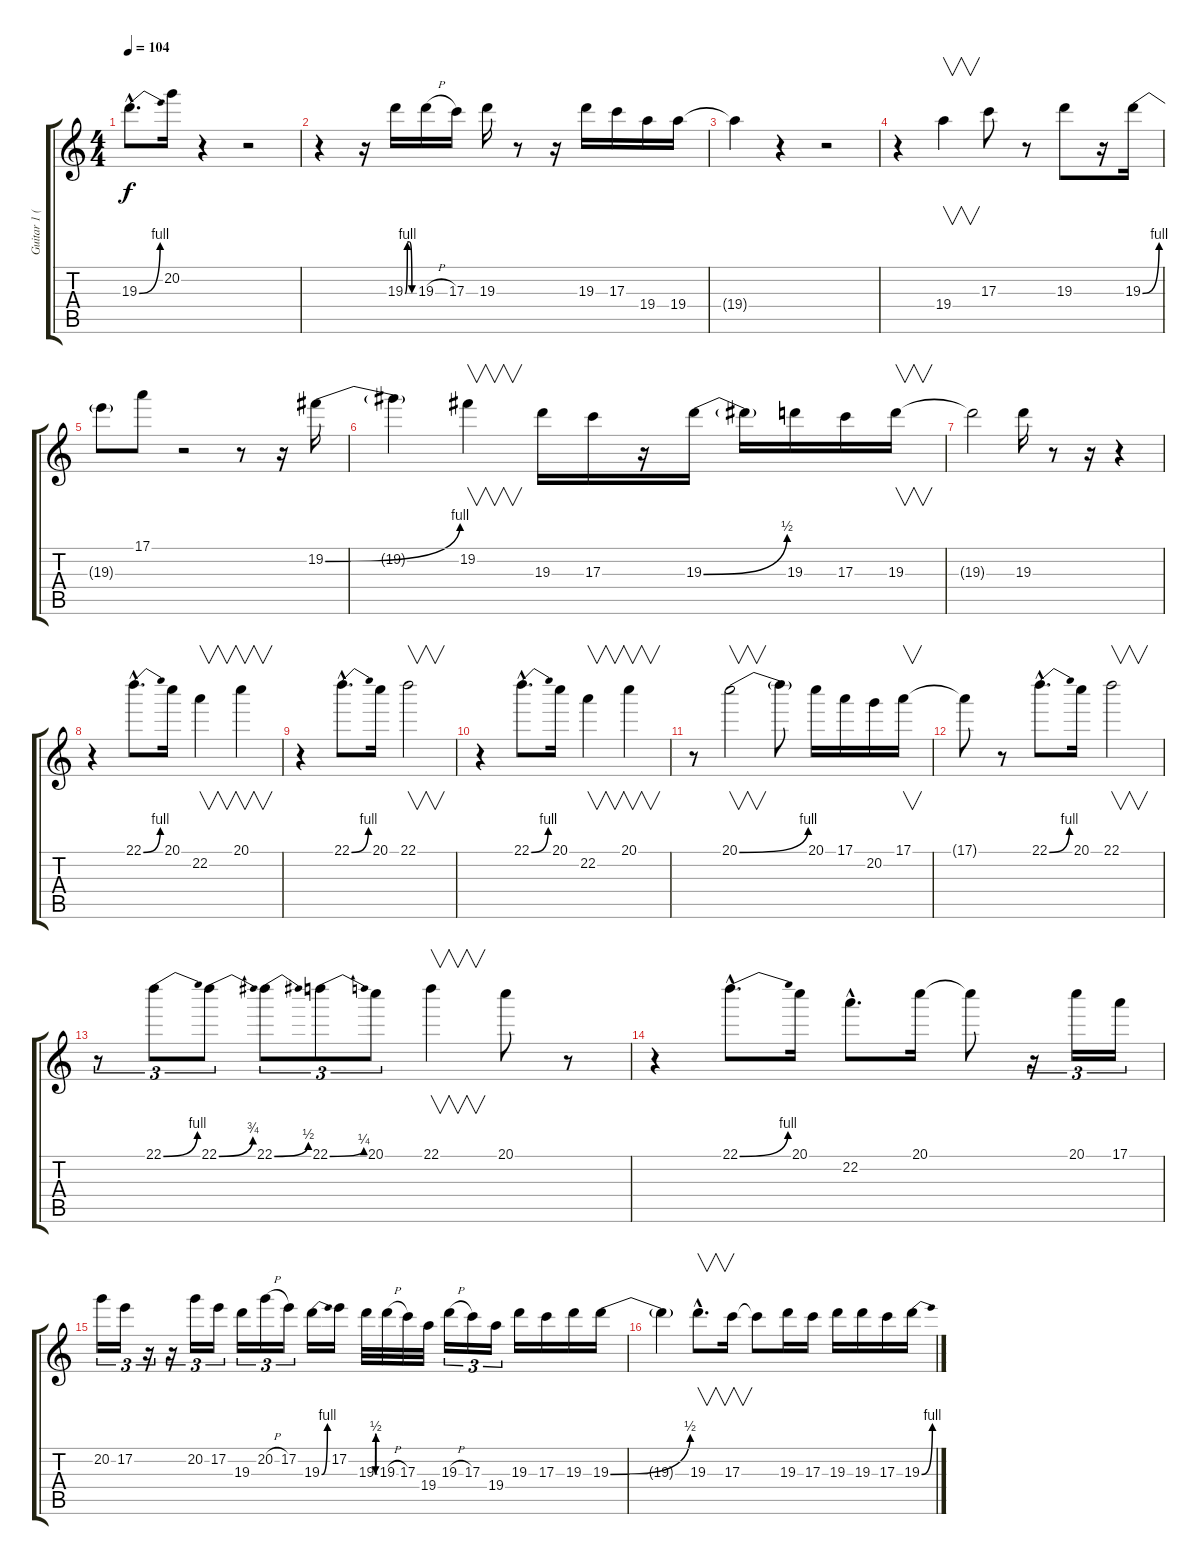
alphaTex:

\track ("Guitar 1 (solo)" "Guitar 1 (") {instrument distortionguitar}
\staff {score tabs}
\tuning (E4 B3 G3 D3 A2 E2) {hide}
\ts (4 4)
\tempo 104
\clef g2
\ks c
19.3{be (bend 0 0 60 4) hac}.8{d dy f} 20.2.16 r.4 r.2 |
r.4 r.16 19.3{be (custom 0 0 15 4 30 4 45 0 60 0)}.16 19.3{h}.16 17.3.16 19.3.16 r.8 r.16 19.3.16 17.3.16 19.4.16 19.4.16 |
19.4{t}.4 r.4 r.2 |
r.4 19.4.4{v} 17.3.8 r.8 19.3.8 r.16 19.3{be (bend 0 0 60 4)}.16 |
19.3{t}.8 17.1.8 r.2 r.8 r.16 19.2{be (bend 0 0 60 4)}.16 |
19.2{t}.4 19.2.4{v} 19.3.16 17.3.16 r.16 19.3{be (bend 0 0 60 2)}.16 19.3{t}.16 19.3.16 17.3.16 19.3.16{v} |
19.3{t}.2 19.3.16 r.8 r.16 r.4 |
r.4 22.1{be (bend 0 0 60 4) hac}.8{d} 20.1.16 22.2.4{v} 20.1.4{v} |
r.4 22.1{be (bend 0 0 60 4) hac}.8{d} 20.1.16 22.1.2{v} |
r.4 22.1{be (bend 0 0 60 4) hac}.8{d} 20.1.16 22.2.4{v} 20.1.4{v} |
r.8 20.1{be (bend 0 0 60 4)}.2{v} 20.1{t}.8 20.1.16 17.1.16 20.2.16 17.1.16{v} |
17.1{t}.8 r.8 22.1{be (bend 0 0 60 4) hac}.8{d} 20.1.16 22.1.2{v} |
r.8{tu (3 2)} 22.1{be (bend 0 0 60 4)}.8{tu (3 2)} 22.1{be (bend 0 0 60 3)}.8{tu (3 2)} 22.1{be (bend 0 0 60 2)}.8{tu (3 2)} 22.1{be (bend 0 0 60 1)}.8{tu (3 2)} 20.1.8{tu (3 2)} 22.1.4{v} 20.1.8 r.8 |
r.4 22.1{be (bend 0 0 60 4) hac}.8{d} 20.1.16 22.2{hac}.8{d} 20.1.16 20.1{t}.8 r.16{tu (3 2)} 20.1.16{tu (3 2)} 17.1.16{tu (3 2)} |
20.2.16{tu (3 2)} 17.2.16{tu (3 2)} r.16{tu (3 2)} r.16{tu (3 2)} 20.2.16{tu (3 2)} 17.2.16{tu (3 2)} 19.3.16{tu (3 2)} 20.2{h}.16{tu (3 2)} 17.2.16{tu (3 2)} 19.3{be (bend 0 0 60 4)}.16 17.2.16 19.3{be (custom 0 0 15 2 30 2 45 0 60 0)}.32 19.3{h}.32 17.3.32 19.4.32 19.3{h}.16{tu (3 2)} 17.3.16{tu (3 2)} 19.4.16{tu (3 2)} 19.3.16 17.3.16 19.3.16 19.3{be (bend 0 0 60 2)}.16 |
19.3{t}.4 19.3{hac}.8{v d} 17.3.16{v} 17.3{t}.8 19.3.16 17.3.16 19.3.16 19.3.16 17.3.16 19.3{be (bend 0 0 60 4)}.16
